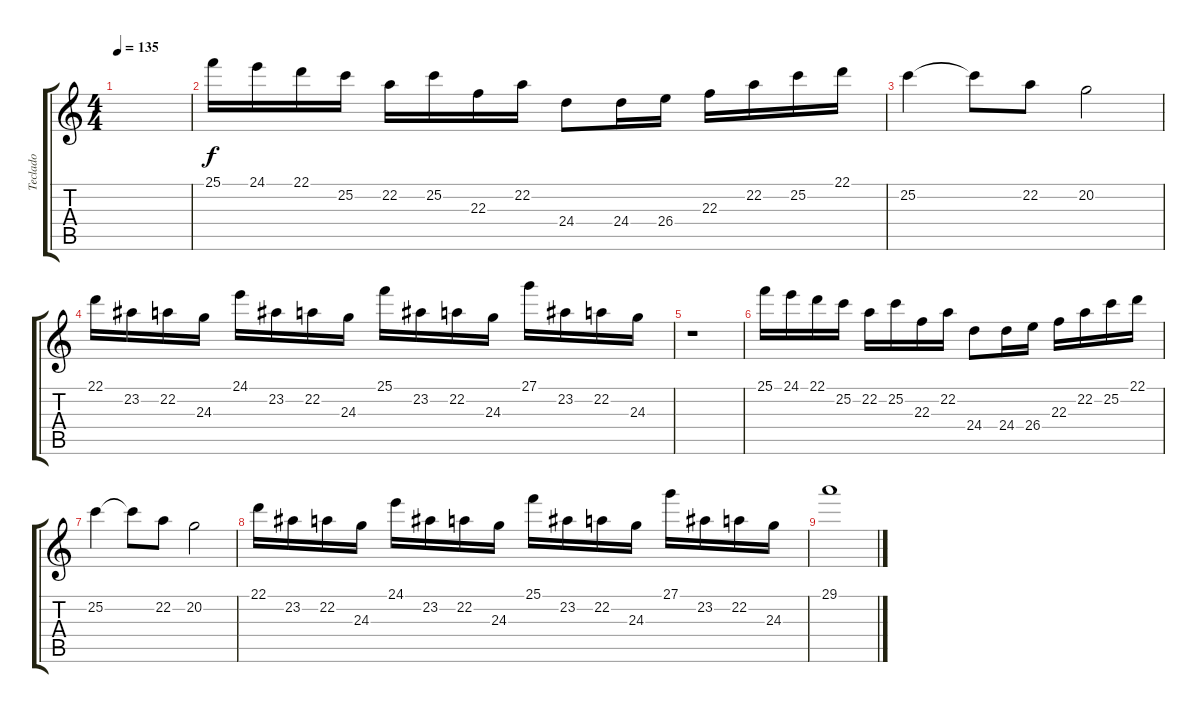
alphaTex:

\track ("Teclado" "Teclado") {instrument stringensemble1}
\staff {score tabs}
\tuning (E4 B3 G3 D3 A2 E2) {hide}
\ts (4 4)
\tempo 135
\clef g2
\ks c
|
25.1.16 24.1.16 22.1.16 25.2.16 22.2.16 25.2.16 22.3.16 22.2.16 24.4.8 24.4.16 26.4.16 22.3.16 22.2.16 25.2.16 22.1.16 |
25.2.4 25.2{t}.8 22.2.8 20.2.2 |
22.1.16 23.2.16 22.2.16 24.3.16 24.1.16 23.2.16 22.2.16 24.3.16 25.1.16 23.2.16 22.2.16 24.3.16 27.1.16 23.2.16 22.2.16 24.3.16 |
r.1 |
25.1.16 24.1.16 22.1.16 25.2.16 22.2.16 25.2.16 22.3.16 22.2.16 24.4.8 24.4.16 26.4.16 22.3.16 22.2.16 25.2.16 22.1.16 |
25.2.4 25.2{t}.8 22.2.8 20.2.2 |
22.1.16 23.2.16 22.2.16 24.3.16 24.1.16 23.2.16 22.2.16 24.3.16 25.1.16 23.2.16 22.2.16 24.3.16 27.1.16 23.2.16 22.2.16 24.3.16 |
29.1.1
